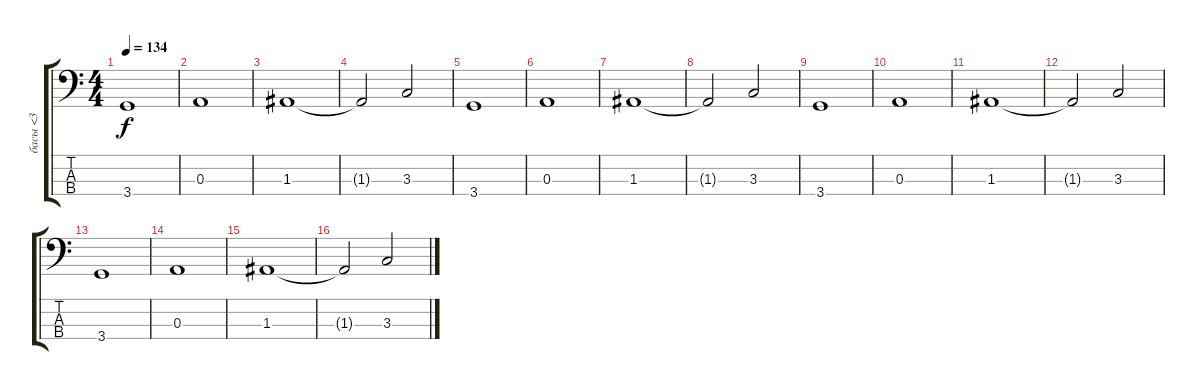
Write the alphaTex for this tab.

\track ("басы <3" "басы <3") {instrument electricbasspick}
\staff {score tabs}
\tuning (G2 D2 A1 E1) {hide}
\ts (4 4)
\tempo 134
\clef f4
\ks c
3.4.1{dy f} |
0.3.1 |
1.3.1 |
1.3{t}.2 3.3.2 |
3.4.1 |
0.3.1 |
1.3.1 |
1.3{t}.2 3.3.2 |
3.4.1 |
0.3.1 |
1.3.1 |
1.3{t}.2 3.3.2 |
3.4.1 |
0.3.1 |
1.3.1 |
1.3{t}.2 3.3.2
